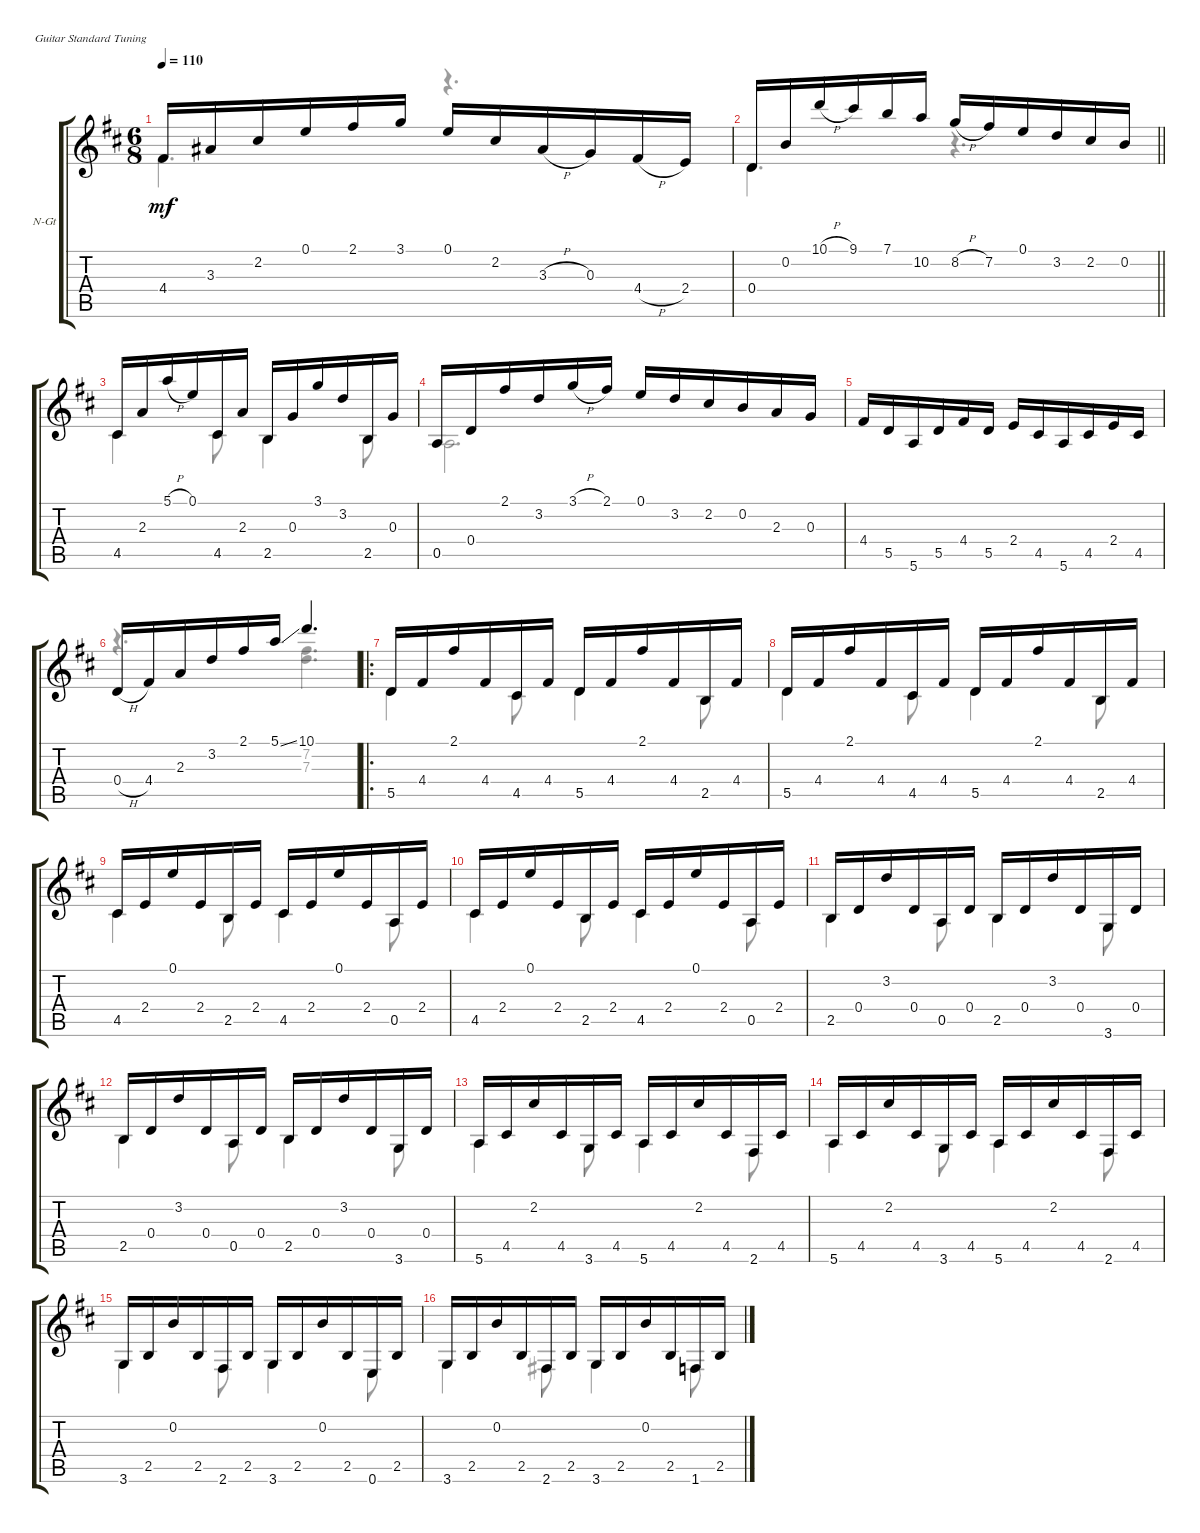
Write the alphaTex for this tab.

\defaultSystemsLayout 4
\bracketExtendMode groupsimilarinstruments
\firstSystemTrackNameOrientation horizontal
\otherSystemsTrackNameOrientation horizontal
\track ("Nylon Guitar" "N-Gt") {instrument acousticguitarsteel}
\staff {score tabs}
\tuning (E4 B3 G3 D3 A2 E2)
\voice
\ts (6 8)
\tempo 110
\clef g2
\scale
0.936948
\ks d
4.4.16{dy mf} 3.3.16 2.2.16 0.1.16 2.1.16 3.1.16 0.1.16 2.2.16 3.3{h}.16 0.3.16 4.4{h}.16 2.4.16 |
\scale
0.936948
\barLineRight lightlight
0.4.16 0.2.16 10.1{h}.16 9.1.16 7.1.16 10.2.16 8.2{h}.16 7.2.16 0.1.16 3.2.16 2.2.16 0.2.16 |
\scale
1.1261 4.5.16 2.3.16 5.1{h}.16 0.1.16 4.5.16 2.3.16 2.5.16 0.3.16 3.1.16 3.2.16 2.5.16 0.3.16 |
\scale
0.936948 0.5.16 0.4.16 2.1.16 3.2.16 3.1{h}.16 2.1.16 0.1.16 3.2.16 2.2.16 0.2.16 2.3.16 0.3.16 |
\scale
0.936948 4.4.16 5.5.16 5.6.16 5.5.16 4.4.16 5.5.16 2.4.16 4.5.16 5.6.16 4.5.16 2.4.16 4.5.16 |
\scale
1.1261 0.4{h}.16 4.4.16 2.3.16 3.2.16 2.1.16 5.1{ss}.16 10.1.4{d} |
\ro
\scale
0.936948 5.5.16 4.4.16 2.1.16 4.4.16 4.5.16 4.4.16 5.5.16 4.4.16 2.1.16 4.4.16 2.5.16 4.4.16 |
\scale
0.936948 5.5.16 4.4.16 2.1.16 4.4.16 4.5.16 4.4.16 5.5.16 4.4.16 2.1.16 4.4.16 2.5.16 4.4.16 |
\scale
1.1261 4.5.16 2.4.16 0.1.16 2.4.16 2.5.16 2.4.16 4.5.16 2.4.16 0.1.16 2.4.16 0.5.16 2.4.16 |
\scale
0.936948 4.5.16 2.4.16 0.1.16 2.4.16 2.5.16 2.4.16 4.5.16 2.4.16 0.1.16 2.4.16 0.5.16 2.4.16 |
\scale
0.936948 2.5.16 0.4.16 3.2.16 0.4.16 0.5.16 0.4.16 2.5.16 0.4.16 3.2.16 0.4.16 3.6.16 0.4.16 |
\scale
1.1261 2.5.16 0.4.16 3.2.16 0.4.16 0.5.16 0.4.16 2.5.16 0.4.16 3.2.16 0.4.16 3.6.16 0.4.16 |
\scale
0.936948 5.6.16 4.5.16 2.2.16 4.5.16 3.6.16 4.5.16 5.6.16 4.5.16 2.2.16 4.5.16 2.6.16 4.5.16 |
\scale
0.936948 5.6.16 4.5.16 2.2.16 4.5.16 3.6.16 4.5.16 5.6.16 4.5.16 2.2.16 4.5.16 2.6.16 4.5.16 |
\scale
1.1261 3.6.16 2.5.16 0.2.16 2.5.16 2.6.16 2.5.16 3.6.16 2.5.16 0.2.16 2.5.16 0.6.16 2.5.16 |
\scale
0.936948 3.6.16 2.5.16 0.2.16 2.5.16 2.6.16 2.5.16 3.6.16 2.5.16 0.2.16 2.5.16 1.6.16 2.5.16
\voice
\clef g2
\ottava regular
\simile none
\scale
0.936948
\ks d
4.4.4{d dy mf} r.4{d} |
\scale
0.936948
\barLineRight lightlight
0.4.4{d} r.4{d} |
\scale
1.1261 4.5.4 4.5.8 2.5.4 2.5.8 |
\scale
0.936948 0.5.2{d} |
\scale
0.936948 |
\scale
1.1261 r.4{d} (7.3 7.2).4{d} |
\scale
0.936948 5.5.4 4.5.8 5.5.4 2.5.8 |
\scale
0.936948 5.5.4 4.5.8 5.5.4 2.5.8 |
\scale
1.1261 4.5.4 2.5.8 4.5.4 0.5.8 |
\scale
0.936948 4.5.4 2.5.8 4.5.4 0.5.8 |
\scale
0.936948 2.5.4 0.5.8 2.5.4 3.6.8 |
\scale
1.1261 2.5.4 0.5.8 2.5.4 3.6.8 |
\scale
0.936948 5.6.4 3.6.8 5.6.4 2.6.8 |
\scale
0.936948 5.6.4 3.6.8 5.6.4 2.6.8 |
\scale
1.1261 3.6.4 2.6.8 3.6.4 0.6.8 |
\scale
0.936948 3.6.4 2.6.8 3.6.4 1.6.8
